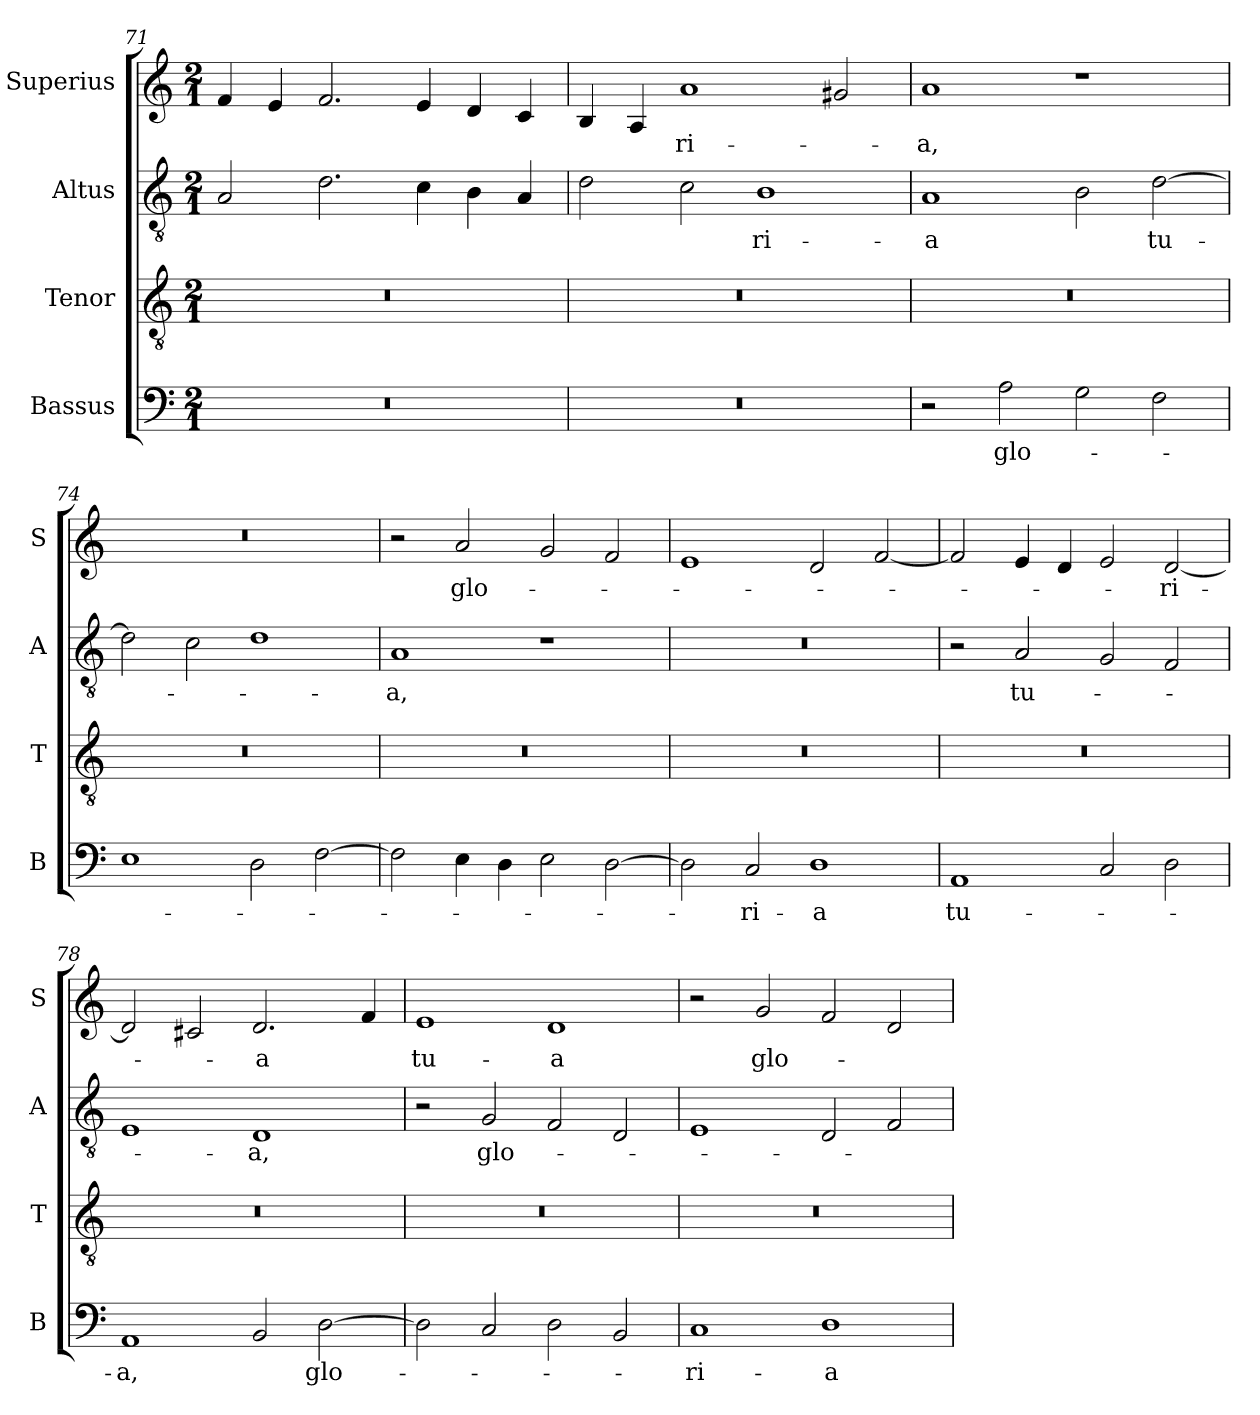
**kern	**text	**kern	**kern	**text	**kern	**text
*part4	*part4	*part3	*part2	*part2	*part1	*part1
*staff4	*staff4	*staff3	*staff2	*staff2	*staff1	*staff1
*I"Bassus	*	*I"Tenor	*I"Altus	*	*I"Superius	*
*I'B	*	*I'T	*I'A	*	*I'S	*
*clefF4	*	*clefGv2	*clefGv2	*	*clefG2	*
*k[]	*	*k[]	*k[]	*	*k[]	*
*M2/1	*	*M2/1	*M2/1	*	*M2/1	*
=71	=71	=71	=71	=71	=71	=71
0r	.	0r	2A	.	4f	.
.	.	.	.	.	4e	.
.	.	.	2.d	.	2.f	.
.	.	.	4c	.	4e	.
.	.	.	4B	.	4d	.
.	.	.	4A	.	4c	.
=72	=72	=72	=72	=72	=72	=72
0r	.	0r	2d	.	4B	.
.	.	.	.	.	4A	.
!	!	!	!	!	!	!LO:LY:i
.	.	.	2c	.	1a	-ri-
.	.	.	1B	-ri-	.	.
.	.	.	.	.	2g#X	.
=73	=73	=73	=73	=73	=73	=73
!	!	!	!	!	!	!LO:LY:i
2r	.	0r	1A	-a	1a	-a,
2A	glo-	.	.	.	.	.
2G	.	.	2B	.	1r	.
!	!	!	!	!LO:LY:i	!	!
2F	.	.	[2d	tu-	.	.
=74	=74	=74	=74	=74	=74	=74
1E	.	0r	2d]	.	0r	.
.	.	.	2c	.	.	.
2D	.	.	1d	.	.	.
[2F	.	.	.	.	.	.
=75	=75	=75	=75	=75	=75	=75
!	!	!	!	!LO:LY:i	!	!
2F]	.	0r	1A	-a,	2r	.
4E	.	.	.	.	2a	glo-
4D	.	.	.	.	.	.
2E	.	.	1r	.	2g	.
[2D	.	.	.	.	2f	.
=76	=76	=76	=76	=76	=76	=76
2D]	.	0r	0r	.	1e	.
2C	-ri-	.	.	.	.	.
1D	-a	.	.	.	2d	.
.	.	.	.	.	[2f	.
=77	=77	=77	=77	=77	=77	=77
1AA	tu-	0r	2r	.	2f]	.
!	!	!	!	!LO:LY:i	!	!
.	.	.	2A	tu-	4e	.
.	.	.	.	.	4d	.
2C	.	.	2G	.	2e	.
2D	.	.	2F	.	[2d	-ri-
=78	=78	=78	=78	=78	=78	=78
!	!LO:LY:i	!	!	!	!	!
1AA	-a,	0r	1E	.	2d]	.
.	.	.	.	.	2c#X	.
!	!	!	!	!LO:LY:i	!	!
2BB	.	.	1D	-a,	2.d	-a
!	!LO:LY:i	!	!	!	!	!
[2D	glo-	.	.	.	.	.
.	.	.	.	.	4f	.
=79	=79	=79	=79	=79	=79	=79
!	!	!	!	!	!	!LO:LY:i
2D]	.	0r	2r	.	1e	tu-
!	!	!	!	!LO:LY:i	!	!
2C	.	.	2G	glo-	.	.
!	!	!	!	!	!	!LO:LY:i
2D	.	.	2F	.	1d	-a
2BB	.	.	2D	.	.	.
=80	=80	=80	=80	=80	=80	=80
!	!LO:LY:i	!	!	!	!	!
1C	-ri-	0r	1E	.	2r	.
!	!	!	!	!	!	!LO:LY:i
.	.	.	.	.	2g	glo-
!	!LO:LY:i	!	!	!	!	!
1D	-a	.	2D	.	2f	.
.	.	.	2F	.	2d	.
=	=	=	=	=	=	=
*-	*-	*-	*-	*-	*-	*-
